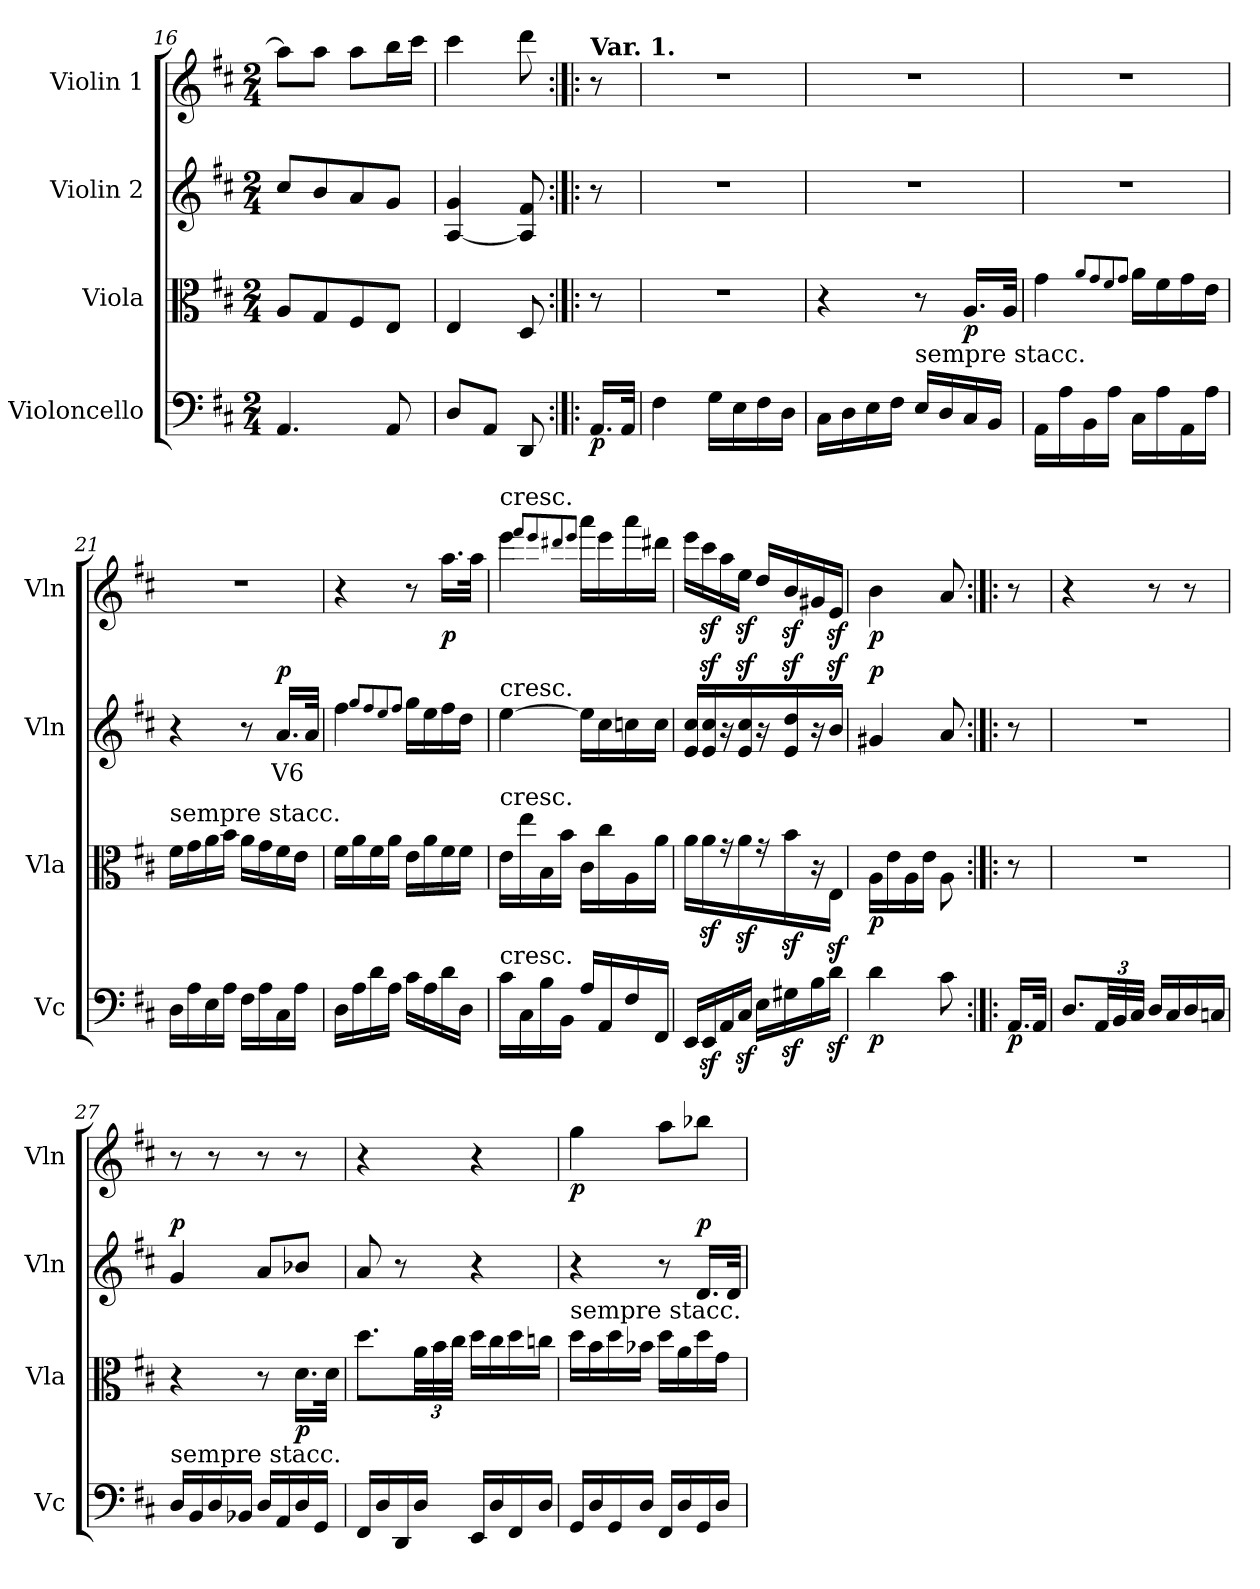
**kern	**dynam	**kern	**dynam	**kern	**text	**dynam	**kern	**dynam
*part4	*part4	*part3	*part3	*part2	*part2	*part2	*part1	*part1
*staff4	*staff4	*staff3	*staff3	*staff2	*staff2	*staff2	*staff1	*staff1
*I"Violoncello	*	*I"Viola	*	*I"Violin 2	*	*	*I"Violin 1	*
*I'Vc	*	*I'Vla	*	*I'Vln	*	*	*I'Vln	*
*clefF4	*	*clefC3	*	*clefG2	*	*	*clefG2	*
*k[f#c#]	*	*k[f#c#]	*	*k[f#c#]	*	*	*k[f#c#]	*
*D:	*	*D:	*	*D:	*	*	*D:	*
*M2/4	*	*M2/4	*	*M2/4	*	*	*M2/4	*
=16	=16	=16	=16	=16	=16	=16	=16	=16
4.AA/	.	8A/L	.	8cc#/L	.	.	8aa\L]	.
.	.	8G/	.	8b/	.	.	8aa\J	.
.	.	8F#/	.	8a/	.	.	8aa\L	.
8AA/	.	8E/J	.	8g/J	.	.	16bb\L	.
.	.	.	.	.	.	.	16ccc#\JJ	.
=17	=17	=17	=17	=17	=17	=17	=17	=17
8D/L	.	4E/	.	[4A/ 4g/	.	.	4ccc#\	.
8AA/J	.	.	.	.	.	.	.	.
8DD/	.	8D/	.	8A/] 8f#/	.	.	8ddd\	.
=17X2:|!|:	=17X2:|!|:	=17X2:|!|:	=17X2:|!|:	=17X2:|!|:	=17X2:|!|:	=17X2:|!|:	=17X2:|!|:	=17X2:|!|:
!	!	!	!	!	!	!	!LO:TX:a:B:t=Var. 1.	!
!	!LO:DY:b	!	!	!	!	!	!	!
16.AA/LL	p	8r	.	8r	.	.	8r	.
32AA/JJk	.	.	.	.	.	.	.	.
!!LO:PB:g=z
=18	=18	=18	=18	=18	=18	=18	=18	=18
4F#\	.	2r	.	2r	.	.	2r	.
16G\LL	.	.	.	.	.	.	.	.
16E\	.	.	.	.	.	.	.	.
16F#\	.	.	.	.	.	.	.	.
16D\JJ	.	.	.	.	.	.	.	.
!!LO:PB:g=z
=19	=19	=19	=19	=19	=19	=19	=19	=19
16C#\LL	.	4r	.	2r	.	.	2r	.
16D\	.	.	.	.	.	.	.	.
16E\	.	.	.	.	.	.	.	.
16F#\JJ	.	.	.	.	.	.	.	.
!LO:TX:a:t=sempre stacc.	!	!	!	!	!	!	!	!
16E/LL	.	8r	.	.	.	.	.	.
16D/	.	.	.	.	.	.	.	.
!	!	!	!LO:DY:b	!	!	!	!	!
16C#/	.	16.A/LL	p	.	.	.	.	.
16BB/JJ	.	.	.	.	.	.	.	.
.	.	32A/JJk	.	.	.	.	.	.
=20	=20	=20	=20	=20	=20	=20	=20	=20
16AA\LL	.	4g\	.	2r	.	.	2r	.
16A\	.	.	.	.	.	.	.	.
16BB\	.	.	.	.	.	.	.	.
16A\JJ	.	.	.	.	.	.	.	.
.	.	8qa/L	.	.	.	.	.	.
.	.	8qg/	.	.	.	.	.	.
.	.	8qf#/	.	.	.	.	.	.
.	.	8qg/J	.	.	.	.	.	.
16C#\LL	.	16a\LL	.	.	.	.	.	.
16A\	.	16f#\	.	.	.	.	.	.
16AA\	.	16g\	.	.	.	.	.	.
16A\JJ	.	16e\JJ	.	.	.	.	.	.
=21	=21	=21	=21	=21	=21	=21	=21	=21
!	!	!LO:TX:a:t=sempre stacc.	!	!	!	!	!	!
16D\LL	.	16f#\LL	.	4r	.	.	2r	.
16A\	.	16g\	.	.	.	.	.	.
16E\	.	16a\	.	.	.	.	.	.
16A\JJ	.	16b\JJ	.	.	.	.	.	.
16F#\LL	.	16a\LL	.	8r	.	.	.	.
16A\	.	16g\	.	.	.	.	.	.
!	!	!	!	!	!LO:LY:b	!LO:DY:b	!	!
16C#\	.	16f#\	.	16.a/LL	V6	p	.	.
16A\JJ	.	16e\JJ	.	.	.	.	.	.
.	.	.	.	32a/JJk	.	.	.	.
=22	=22	=22	=22	=22	=22	=22	=22	=22
16D\LL	.	16f#\LL	.	4ff#\	.	.	4r	.
16A\	.	16a\	.	.	.	.	.	.
16d\	.	16f#\	.	.	.	.	.	.
16A\JJ	.	16a\JJ	.	.	.	.	.	.
.	.	.	.	8qgg/L	.	.	.	.
.	.	.	.	8qff#/	.	.	.	.
.	.	.	.	8qee/	.	.	.	.
.	.	.	.	8qff#/J	.	.	.	.
16c#\LL	.	16e\LL	.	16gg\LL	.	.	8r	.
16A\	.	16a\	.	16ee\	.	.	.	.
!	!	!	!	!	!	!	!	!LO:DY:b
16d\	.	16f#\	.	16ff#\	.	.	16.aa\LL	p
16D\JJ	.	16f#\JJ	.	16dd\JJ	.	.	.	.
.	.	.	.	.	.	.	32aa\JJk	.
!!LO:LB:g=z
=23	=23	=23	=23	=23	=23	=23	=23	=23
!	!	!	!	!	!	!	!LO:TX:a:t=cresc.	!
!	!	!	!	!LO:TX:a:t=cresc.	!	!	!	!
!	!	!LO:TX:a:t=cresc.	!	!	!	!	!	!
!LO:TX:a:t=cresc.	!	!	!	!	!	!	!	!
16c#\LL	.	16e\LL	.	[4ee\	.	.	4eee\	.
16C#\	.	16ee\	.	.	.	.	.	.
16B\	.	16B\	.	.	.	.	.	.
16BB\JJ	.	16b\JJ	.	.	.	.	.	.
.	.	.	.	.	.	.	8qfff#/L	.
.	.	.	.	.	.	.	8qeee/	.
.	.	.	.	.	.	.	8qddd#X/	.
.	.	.	.	.	.	.	8qeee/J	.
16A/LL	.	16c#\LL	.	16ee\LL]	.	.	16aaa\LL	.
16AA/	.	16cc#\	.	16cc#\	.	.	16eee\	.
16F#/	.	16A\	.	16ccn\	.	.	16aaa\	.
16FF#/JJ	.	16a\JJ	.	16cc\JJ	.	.	16ddd#\JJ	.
=24	=24	=24	=24	=24	=24	=24	=24	=24
16EE/LL	.	16a\LL	.	16e/ 16cc#/LL	.	.	16eee\LL	.
16EEz</	.	16az<\J	.	16e/z< 16cc#/z<J	.	.	16ccc#z<\	.
16AA/	.	16r	.	16r	.	.	16aa\	.
16C#z</JJ	.	16az<\k	.	16e/z< 16cc#/z<k	.	.	16eez<\JJ	.
16E\LL	.	16r	.	16r	.	.	16dd/LL	.
16G#Xz<\	.	16bz<\k	.	16e/z< 16dd/z<k	.	.	16bz</	.
16B\	.	16r	.	16r	.	.	16g#X/	.
16dz<\JJ	.	16Ez<\Jk	.	16bz</Jk	.	.	16ez</JJ	.
=25	=25	=25	=25	=25	=25	=25	=25	=25
!	!LO:DY:b	!	!LO:DY:b	!	!	!LO:DY:b	!	!LO:DY:b
4d\	p	16A\LL	p	4g#X/	.	p	4b\	p
.	.	16e\	.	.	.	.	.	.
.	.	16A\	.	.	.	.	.	.
.	.	16e\JJ	.	.	.	.	.	.
8c#\	.	8A\	.	8a/	.	.	8a/	.
=25X3:|!|:	=25X3:|!|:	=25X3:|!|:	=25X3:|!|:	=25X3:|!|:	=25X3:|!|:	=25X3:|!|:	=25X3:|!|:	=25X3:|!|:
!	!LO:DY:b	!	!	!	!	!	!	!
16.AA/LL	p	8r	.	8r	.	.	8r	.
32AA/JJk	.	.	.	.	.	.	.	.
!!LO:PB:g=z
=26	=26	=26	=26	=26	=26	=26	=26	=26
8.D/L	.	2r	.	2r	.	.	4r	.
*Xbrackettup	*	*	*	*	*	*	*	*
48AA/LL	.	.	.	.	.	.	.	.
48BB/	.	.	.	.	.	.	.	.
48C#/JJJ	.	.	.	.	.	.	.	.
16D/LL	.	.	.	.	.	.	8r	.
16C#/	.	.	.	.	.	.	.	.
16D/	.	.	.	.	.	.	8r	.
16Cn/JJ	.	.	.	.	.	.	.	.
!!LO:LB:g=z
=27	=27	=27	=27	=27	=27	=27	=27	=27
!LO:TX:a:t=sempre stacc.	!	!	!	!	!	!	!	!
!	!	!	!	!	!	!LO:DY:b	!	!
16D/LL	.	4r	.	4g/	.	p	8r	.
16BB/	.	.	.	.	.	.	.	.
16D/	.	.	.	.	.	.	8r	.
16BB-X/JJ	.	.	.	.	.	.	.	.
16D/LL	.	8r	.	8a/L	.	.	8r	.
16AA/	.	.	.	.	.	.	.	.
!	!	!	!LO:DY:b	!	!	!	!	!
16D/	.	16.d\LL	p	8b-X/J	.	.	8r	.
16GG/JJ	.	.	.	.	.	.	.	.
.	.	32d\JJk	.	.	.	.	.	.
=28	=28	=28	=28	=28	=28	=28	=28	=28
16FF#/LL	.	8.dd\L	.	8a/	.	.	4r	.
16D/	.	.	.	.	.	.	.	.
16DD/	.	.	.	8r	.	.	.	.
*	*	*Xbrackettup	*	*	*	*	*	*
16D/JJ	.	48a\LL	.	.	.	.	.	.
.	.	48b\	.	.	.	.	.	.
.	.	48cc#\JJJ	.	.	.	.	.	.
16EE/LL	.	16dd\LL	.	4r	.	.	4r	.
16D/	.	16cc#\	.	.	.	.	.	.
16FF#/	.	16dd\	.	.	.	.	.	.
16D/JJ	.	16ccn\JJ	.	.	.	.	.	.
=29	=29	=29	=29	=29	=29	=29	=29	=29
!	!	!LO:TX:a:t=sempre stacc.	!	!	!	!	!	!
!	!	!	!	!	!	!	!	!LO:DY:b
16GG/LL	.	16dd\LL	.	4r	.	.	4gg\	p
16D/	.	16b\	.	.	.	.	.	.
16GG/	.	16dd\	.	.	.	.	.	.
16D/JJ	.	16b-X\JJ	.	.	.	.	.	.
16FF#/LL	.	16dd\LL	.	8r	.	.	8aa\L	.
16D/	.	16a\	.	.	.	.	.	.
!	!	!	!	!	!	!LO:DY:b	!	!
16GG/	.	16dd\	.	16.d/LL	.	p	8bb-X\J	.
16D/JJ	.	16g\JJ	.	.	.	.	.	.
.	.	.	.	32d/JJk	.	.	.	.
=	=	=	=	=	=	=	=	=
*-	*-	*-	*-	*-	*-	*-	*-	*-
